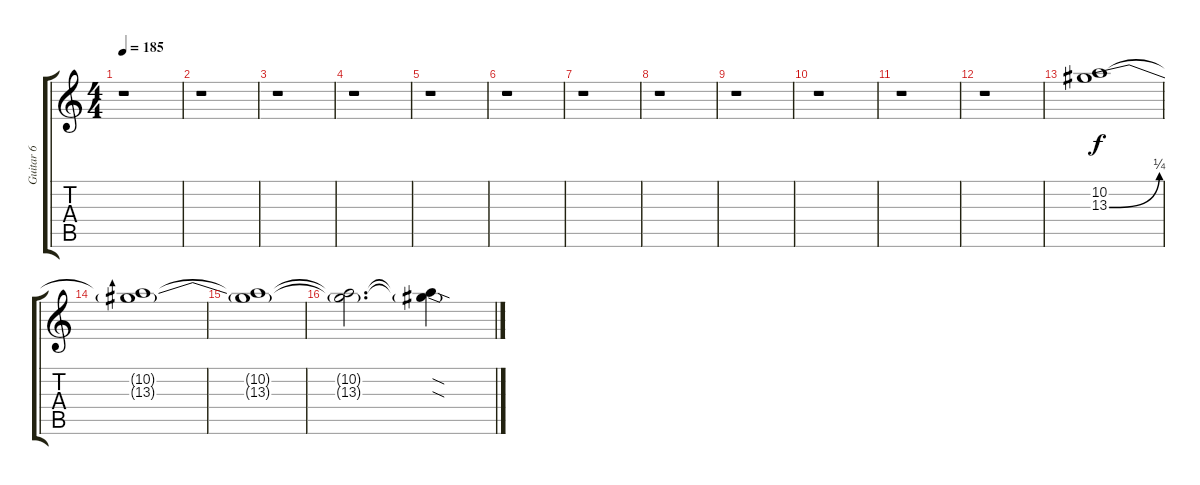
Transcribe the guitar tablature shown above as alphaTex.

\track ("Guitar 6" "Guitar 6") {instrument distortionguitar}
\staff {score tabs}
\tuning (E4 B3 G3 D3 A2 D2) {hide}
\ts (4 4)
\tempo 185
\clef g2
\ks c
r.1{dy f} |
r.1 |
r.1 |
r.1 |
r.1 |
r.1 |
r.1 |
r.1 |
r.1 |
r.1 |
r.1 |
r.1 |
(10.2 13.3{be (bend 0 0 60 1)}).1 |
(10.2{t} 13.3{t}).1 |
(10.2{t} 13.3{t}).1 |
(10.2{t} 13.3{t}).2{d} (10.2{sod t} 13.3{sod t}).4
